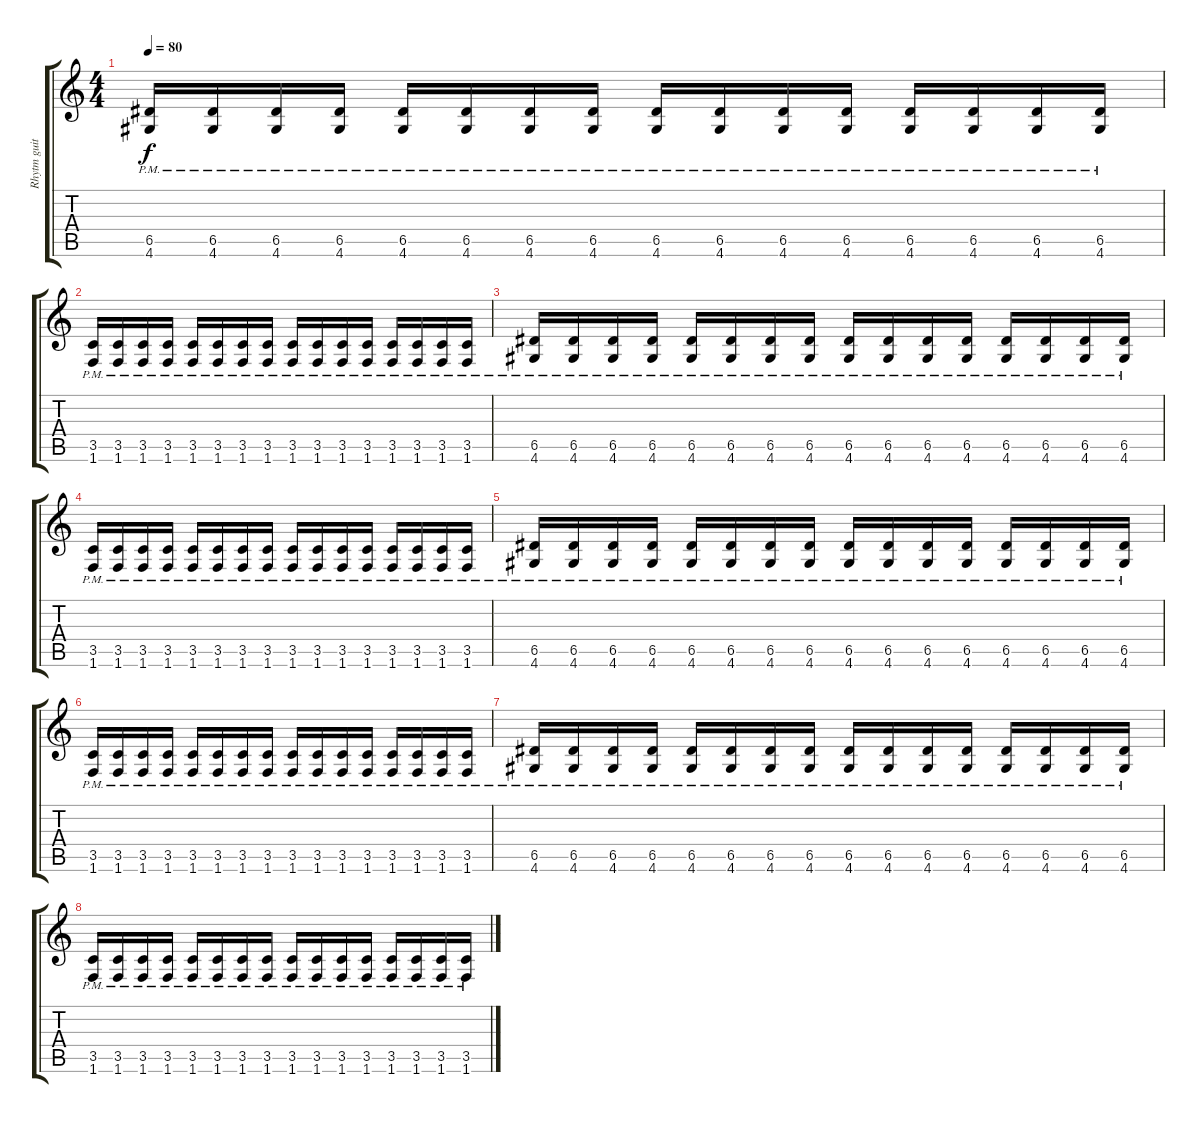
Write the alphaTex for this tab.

\track ("Rhytm guitar" "Rhytm guit") {instrument distortionguitar}
\staff {score tabs}
\tuning (E4 B3 G3 D3 A2 E2) {hide}
\ts (4 4)
\tempo 80
\clef g2
\ks c
(6.5{pm} 4.6{pm}).16{dy f} (6.5{pm} 4.6{pm}).16 (6.5{pm} 4.6{pm}).16 (6.5{pm} 4.6{pm}).16 (6.5{pm} 4.6{pm}).16 (6.5{pm} 4.6{pm}).16 (6.5{pm} 4.6{pm}).16 (6.5{pm} 4.6{pm}).16 (6.5{pm} 4.6{pm}).16 (6.5{pm} 4.6{pm}).16 (6.5{pm} 4.6{pm}).16 (6.5{pm} 4.6{pm}).16 (6.5{pm} 4.6{pm}).16 (6.5{pm} 4.6{pm}).16 (6.5{pm} 4.6{pm}).16 (6.5{pm} 4.6{pm}).16 |
(3.5{pm} 1.6{pm}).16 (3.5{pm} 1.6{pm}).16 (3.5{pm} 1.6{pm}).16 (3.5{pm} 1.6{pm}).16 (3.5{pm} 1.6{pm}).16 (3.5{pm} 1.6{pm}).16 (3.5{pm} 1.6{pm}).16 (3.5{pm} 1.6{pm}).16 (3.5{pm} 1.6{pm}).16 (3.5{pm} 1.6{pm}).16 (3.5{pm} 1.6{pm}).16 (3.5{pm} 1.6{pm}).16 (3.5{pm} 1.6{pm}).16 (3.5{pm} 1.6{pm}).16 (3.5{pm} 1.6{pm}).16 (3.5{pm} 1.6{pm}).16 |
(6.5{pm} 4.6{pm}).16 (6.5{pm} 4.6{pm}).16 (6.5{pm} 4.6{pm}).16 (6.5{pm} 4.6{pm}).16 (6.5{pm} 4.6{pm}).16 (6.5{pm} 4.6{pm}).16 (6.5{pm} 4.6{pm}).16 (6.5{pm} 4.6{pm}).16 (6.5{pm} 4.6{pm}).16 (6.5{pm} 4.6{pm}).16 (6.5{pm} 4.6{pm}).16 (6.5{pm} 4.6{pm}).16 (6.5{pm} 4.6{pm}).16 (6.5{pm} 4.6{pm}).16 (6.5{pm} 4.6{pm}).16 (6.5{pm} 4.6{pm}).16 |
(3.5{pm} 1.6{pm}).16 (3.5{pm} 1.6{pm}).16 (3.5{pm} 1.6{pm}).16 (3.5{pm} 1.6{pm}).16 (3.5{pm} 1.6{pm}).16 (3.5{pm} 1.6{pm}).16 (3.5{pm} 1.6{pm}).16 (3.5{pm} 1.6{pm}).16 (3.5{pm} 1.6{pm}).16 (3.5{pm} 1.6{pm}).16 (3.5{pm} 1.6{pm}).16 (3.5{pm} 1.6{pm}).16 (3.5{pm} 1.6{pm}).16 (3.5{pm} 1.6{pm}).16 (3.5{pm} 1.6{pm}).16 (3.5{pm} 1.6{pm}).16 |
(6.5{pm} 4.6{pm}).16 (6.5{pm} 4.6{pm}).16 (6.5{pm} 4.6{pm}).16 (6.5{pm} 4.6{pm}).16 (6.5{pm} 4.6{pm}).16 (6.5{pm} 4.6{pm}).16 (6.5{pm} 4.6{pm}).16 (6.5{pm} 4.6{pm}).16 (6.5{pm} 4.6{pm}).16 (6.5{pm} 4.6{pm}).16 (6.5{pm} 4.6{pm}).16 (6.5{pm} 4.6{pm}).16 (6.5{pm} 4.6{pm}).16 (6.5{pm} 4.6{pm}).16 (6.5{pm} 4.6{pm}).16 (6.5{pm} 4.6{pm}).16 |
(3.5{pm} 1.6{pm}).16 (3.5{pm} 1.6{pm}).16 (3.5{pm} 1.6{pm}).16 (3.5{pm} 1.6{pm}).16 (3.5{pm} 1.6{pm}).16 (3.5{pm} 1.6{pm}).16 (3.5{pm} 1.6{pm}).16 (3.5{pm} 1.6{pm}).16 (3.5{pm} 1.6{pm}).16 (3.5{pm} 1.6{pm}).16 (3.5{pm} 1.6{pm}).16 (3.5{pm} 1.6{pm}).16 (3.5{pm} 1.6{pm}).16 (3.5{pm} 1.6{pm}).16 (3.5{pm} 1.6{pm}).16 (3.5{pm} 1.6{pm}).16 |
(6.5{pm} 4.6{pm}).16 (6.5{pm} 4.6{pm}).16 (6.5{pm} 4.6{pm}).16 (6.5{pm} 4.6{pm}).16 (6.5{pm} 4.6{pm}).16 (6.5{pm} 4.6{pm}).16 (6.5{pm} 4.6{pm}).16 (6.5{pm} 4.6{pm}).16 (6.5{pm} 4.6{pm}).16 (6.5{pm} 4.6{pm}).16 (6.5{pm} 4.6{pm}).16 (6.5{pm} 4.6{pm}).16 (6.5{pm} 4.6{pm}).16 (6.5{pm} 4.6{pm}).16 (6.5{pm} 4.6{pm}).16 (6.5{pm} 4.6{pm}).16 |
(3.5{pm} 1.6{pm}).16 (3.5{pm} 1.6{pm}).16 (3.5{pm} 1.6{pm}).16 (3.5{pm} 1.6{pm}).16 (3.5{pm} 1.6{pm}).16 (3.5{pm} 1.6{pm}).16 (3.5{pm} 1.6{pm}).16 (3.5{pm} 1.6{pm}).16 (3.5{pm} 1.6{pm}).16 (3.5{pm} 1.6{pm}).16 (3.5{pm} 1.6{pm}).16 (3.5{pm} 1.6{pm}).16 (3.5{pm} 1.6{pm}).16 (3.5{pm} 1.6{pm}).16 (3.5{pm} 1.6{pm}).16 (3.5{pm} 1.6{pm}).16
